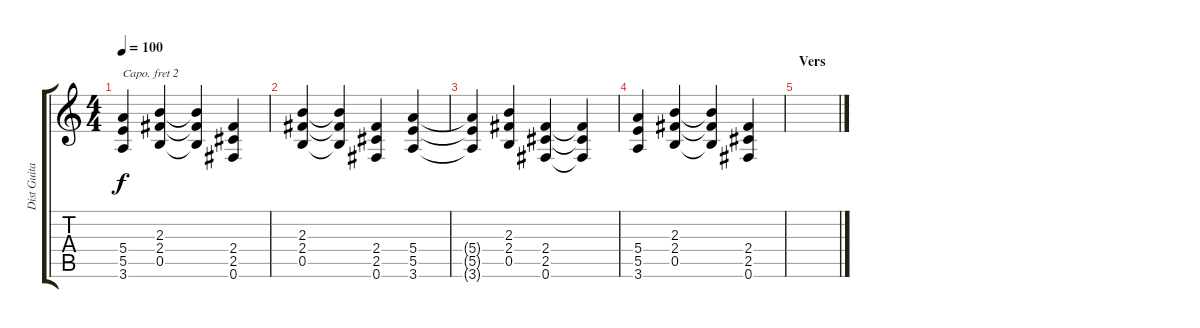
\track ("Dist Guitar" "Dist Guita") {instrument overdrivenguitar}
\staff {score tabs}
\capo 2
\tuning (E4 B3 G3 D3 A2 E2) {hide}
\ts (4 4)
\tempo 100
\clef g2
\ks c
(5.4 5.5 3.6).4{dy f} (2.3 2.4 0.5).4 (2.3{t} 2.4{t} 0.5{t}).4 (2.4 2.5 0.6).4 |
(2.3 2.4 0.5).4 (2.3{t} 2.4{t} 0.5{t}).4 (2.4 2.5 0.6).4 (5.4 5.5 3.6).4 |
(5.4{t} 5.5{t} 3.6{t}).4 (2.3 2.4 0.5).4 (2.4 2.5 0.6).4 (2.4{t} 2.5{t} 0.6{t}).4 |
(5.4 5.5 3.6).4 (2.3 2.4 0.5).4 (2.3{t} 2.4{t} 0.5{t}).4 (2.4 2.5 0.6).4 |
\section ("" "Vers")
